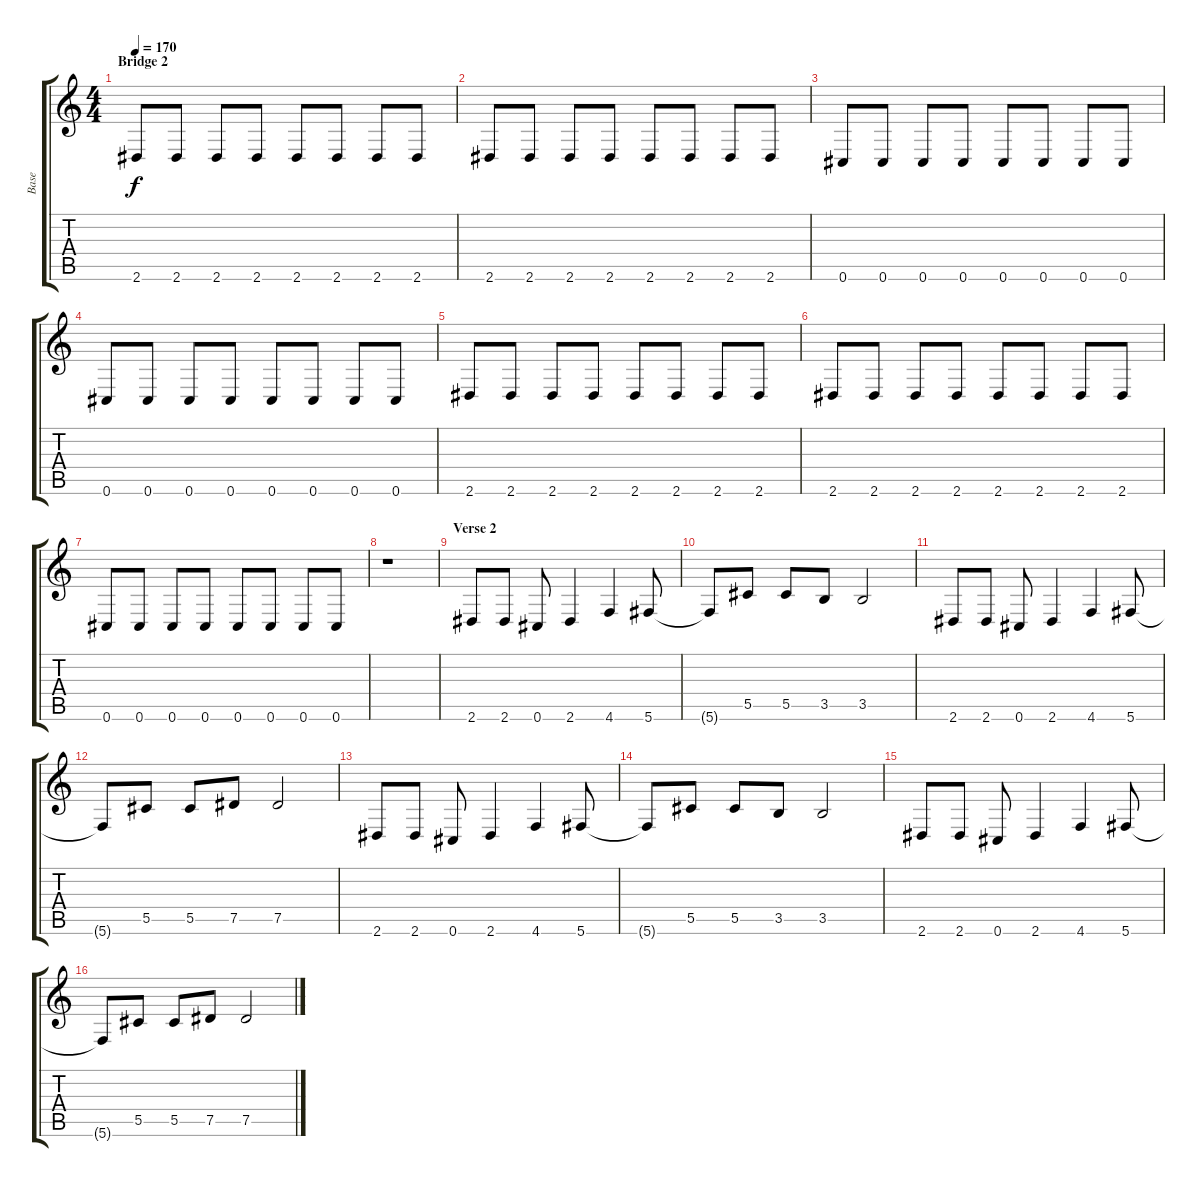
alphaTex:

\track ("Base" "Base") {instrument electricbasspick}
\staff {score tabs}
\tuning (Eb4 Bb3 Gb3 Db3 Ab2 Db2) {hide}
\ts (4 4)
\section ("" "Bridge 2")
\tempo 170
\clef g2
\ks c
2.6.8{dy f} 2.6.8 2.6.8 2.6.8 2.6.8 2.6.8 2.6.8 2.6.8 |
2.6.8 2.6.8 2.6.8 2.6.8 2.6.8 2.6.8 2.6.8 2.6.8 |
0.6.8 0.6.8 0.6.8 0.6.8 0.6.8 0.6.8 0.6.8 0.6.8 |
0.6.8 0.6.8 0.6.8 0.6.8 0.6.8 0.6.8 0.6.8 0.6.8 |
2.6.8 2.6.8 2.6.8 2.6.8 2.6.8 2.6.8 2.6.8 2.6.8 |
2.6.8 2.6.8 2.6.8 2.6.8 2.6.8 2.6.8 2.6.8 2.6.8 |
0.6.8 0.6.8 0.6.8 0.6.8 0.6.8 0.6.8 0.6.8 0.6.8 |
r.1 |
\section ("" "Verse 2")
2.6.8 2.6.8 0.6.8 2.6.4 4.6.4 5.6.8 |
5.6{t}.8 5.5.8 5.5.8 3.5.8 3.5.2 |
2.6.8 2.6.8 0.6.8 2.6.4 4.6.4 5.6.8 |
5.6{t}.8 5.5.8 5.5.8 7.5.8 7.5.2 |
2.6.8 2.6.8 0.6.8 2.6.4 4.6.4 5.6.8 |
5.6{t}.8 5.5.8 5.5.8 3.5.8 3.5.2 |
2.6.8 2.6.8 0.6.8 2.6.4 4.6.4 5.6.8 |
5.6{t}.8 5.5.8 5.5.8 7.5.8 7.5.2
